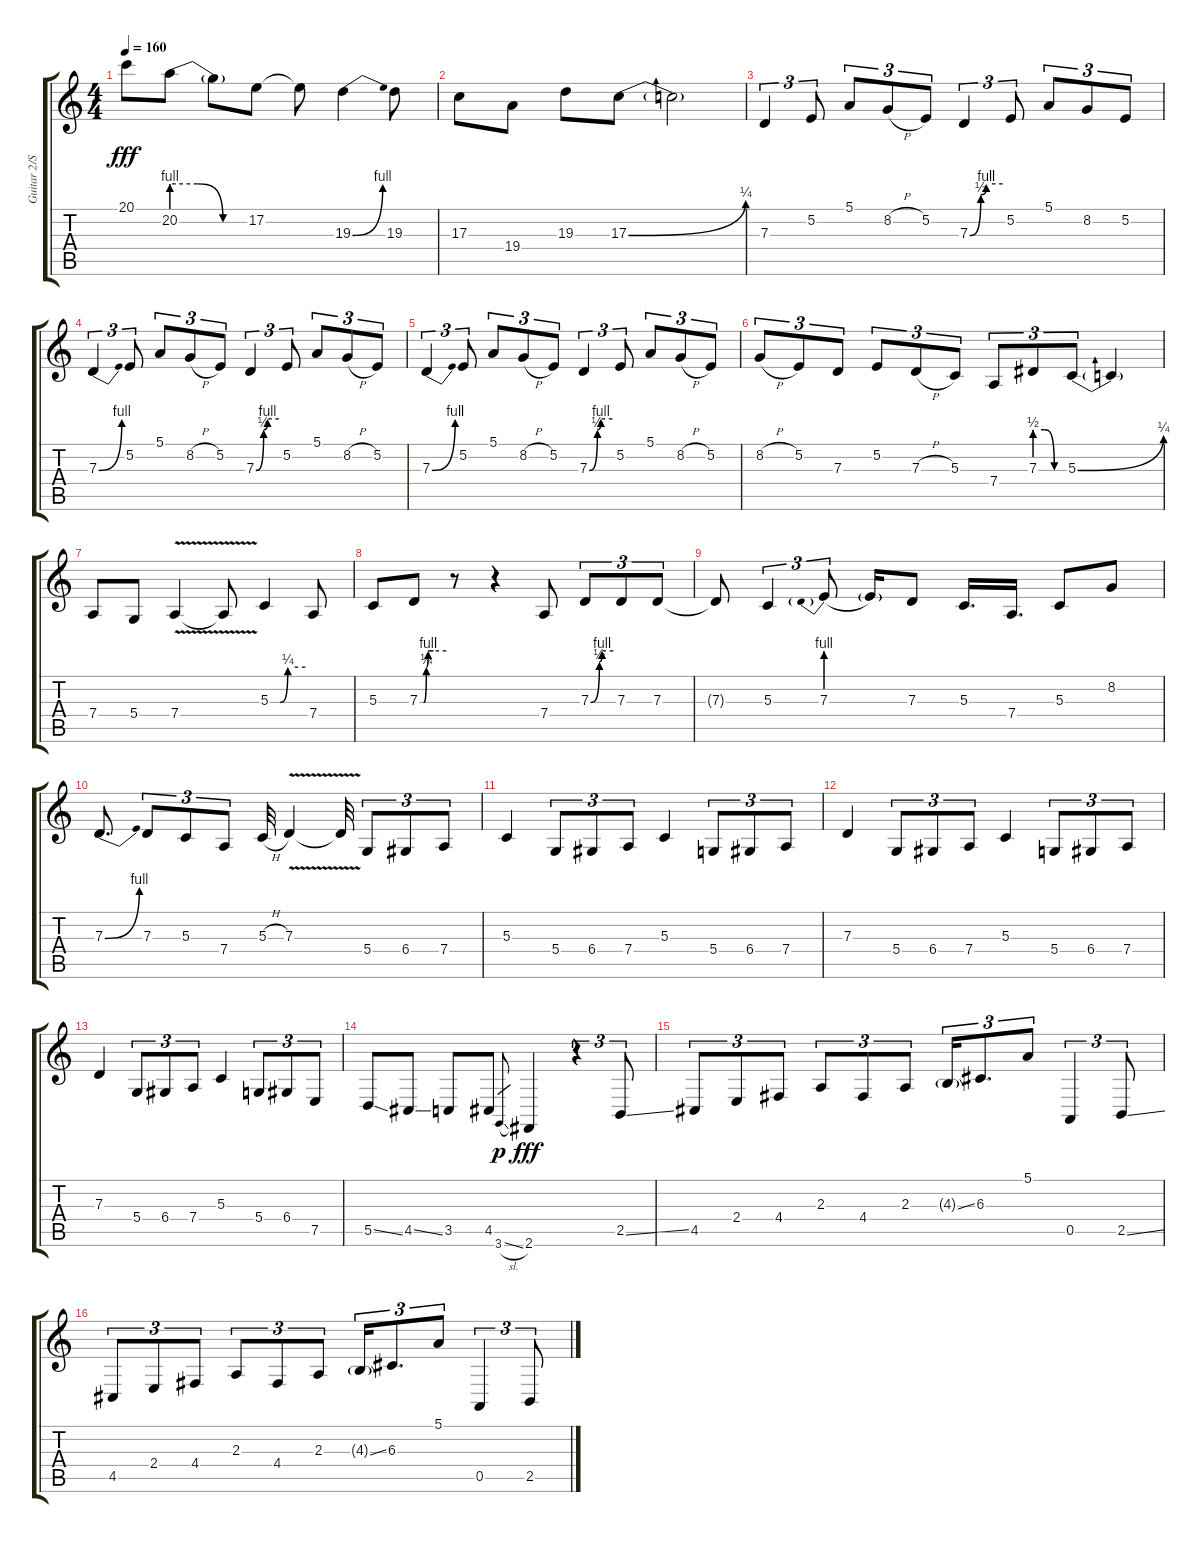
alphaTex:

\track ("Guitar 2/Solo" "Guitar 2/S") {mute instrument lead5charang}
\staff {score tabs}
\tuning (E4 B3 G3 D3 A2 E2) {hide}
\ts (4 4)
\tempo 160
\clef g2
\ks c
20.1{t}.8{dy fff} 20.2{be (custom 0 4 20 4 40 0 60 0)}.8 20.2{t}.8 17.2.8 17.2{t}.8 19.3{be (bend 0 0 60 4)}.4 19.3.8 |
17.3.8 19.4.8 19.3.8 17.3{be (bend 0 0 60 1)}.8 17.3{t}.2 |
7.3.4{tu (3 2)} 5.2.8{tu (3 2)} 5.1.8{tu (3 2)} 8.2{h}.8{tu (3 2)} 5.2.8{tu (3 2)} 7.3{be (custom 0 0 20 2 30 4 60 4)}.4{tu (3 2)} 5.2.8{tu (3 2)} 5.1.8{tu (3 2)} 8.2.8{tu (3 2)} 5.2.8{tu (3 2)} |
7.3{be (bend 0 0 60 4)}.4{tu (3 2)} 5.2.8{tu (3 2)} 5.1.8{tu (3 2)} 8.2{h}.8{tu (3 2)} 5.2.8{tu (3 2)} 7.3{be (custom 0 0 20 2 30 4 60 4)}.4{tu (3 2)} 5.2.8{tu (3 2)} 5.1.8{tu (3 2)} 8.2{h}.8{tu (3 2)} 5.2.8{tu (3 2)} |
7.3{be (bend 0 0 60 4)}.4{tu (3 2)} 5.2.8{tu (3 2)} 5.1.8{tu (3 2)} 8.2{h}.8{tu (3 2)} 5.2.8{tu (3 2)} 7.3{be (custom 0 0 21 2 30 4 60 4)}.4{tu (3 2)} 5.2.8{tu (3 2)} 5.1.8{tu (3 2)} 8.2{h}.8{tu (3 2)} 5.2.8{tu (3 2)} |
8.2{h}.8{tu (3 2)} 5.2.8{tu (3 2)} 7.3.8{tu (3 2)} 5.2.8{tu (3 2)} 7.3{h}.8{tu (3 2)} 5.3.8{tu (3 2)} 7.4.8{tu (3 2)} 7.3{be (custom 0 2 20 2 40 0 60 0)}.8{tu (3 2)} 5.3{be (bend 0 0 60 1)}.8{tu (3 2)} 5.3{t}.4 |
7.4.8 5.4.8 7.4{v}.4 7.4{t}.8 5.3{be (custom 0 0 17 0 30 1 60 1)}.4 7.4.8 |
5.3.8 7.3{be (custom 0 0 9 0 15 1 19 4 31 4 60 4)}.8 r.8 r.4 7.4.8 7.3{be (custom 0 0 23 2 30 4 60 4)}.8{tu (3 2)} 7.3.8{tu (3 2)} 7.3.8{tu (3 2)} |
7.3{t}.8 5.3.4{tu (3 2)} 7.3{be (prebend 0 4 60 4)}.8{tu (3 2)} 7.3{t}.16 7.3.8 5.3.16{d} 7.4.16{d} 5.3.8 8.2.8 |
7.3{be (bend 0 0 60 4)}.8{d} 7.3.8{tu (3 2)} 5.3.8{tu (3 2)} 7.4.8{tu (3 2)} 5.3{h}.32 7.3{v}.4 7.3{t}.32 5.4.8{tu (3 2)} 6.4.8{tu (3 2)} 7.4.8{tu (3 2)} |
5.3.4 5.4.8{tu (3 2)} 6.4.8{tu (3 2)} 7.4.8{tu (3 2)} 5.3.4 5.4.8{tu (3 2)} 6.4.8{tu (3 2)} 7.4.8{tu (3 2)} |
7.3.4 5.4.8{tu (3 2)} 6.4.8{tu (3 2)} 7.4.8{tu (3 2)} 5.3.4 5.4.8{tu (3 2)} 6.4.8{tu (3 2)} 7.4.8{tu (3 2)} |
7.3.4 5.4.8{tu (3 2)} 6.4.8{tu (3 2)} 7.4.8{tu (3 2)} 5.3.4 5.4.8{tu (3 2)} 6.4.8{tu (3 2)} 7.5.8{tu (3 2)} |
5.5{ss}.8 4.5{ss}.8 3.5.8 4.5.8 3.6{sl}.8{gr dy p} 2.6.4{dy fff} r.4{tu (3 2)} 2.5{ss}.8{tu (3 2)} |
4.5.8{tu (3 2)} 2.4.8{tu (3 2)} 4.4.8{tu (3 2)} 2.3.8{tu (3 2)} 4.4.8{tu (3 2)} 2.3.8{tu (3 2)} 4.3{ss g}.16{tu (3 2)} 6.3.8{d tu (3 2)} 5.1.8{tu (3 2)} 0.5.4{tu (3 2)} 2.5{ss}.8{tu (3 2)} |
4.5.8{tu (3 2)} 2.4.8{tu (3 2)} 4.4.8{tu (3 2)} 2.3.8{tu (3 2)} 4.4.8{tu (3 2)} 2.3.8{tu (3 2)} 4.3{ss g}.16{tu (3 2)} 6.3.8{d tu (3 2)} 5.1.8{tu (3 2)} 0.5.4{tu (3 2)} 2.5{ss}.8{tu (3 2)}
